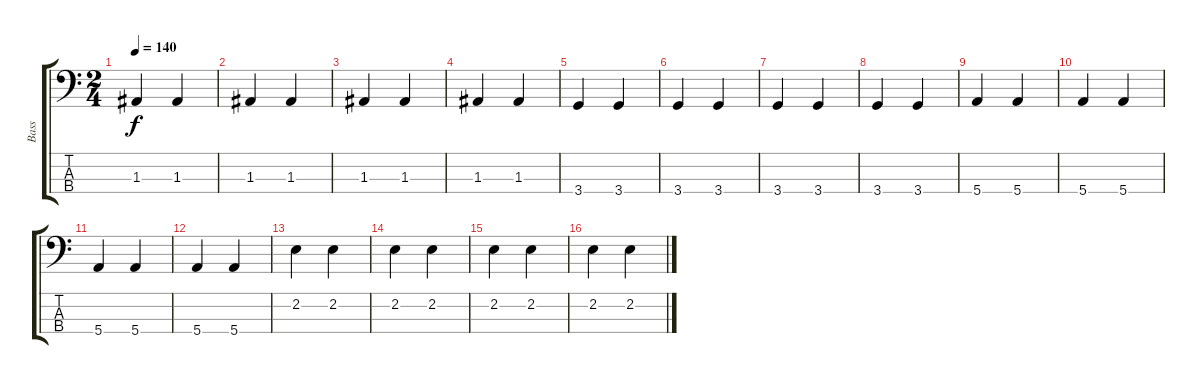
\track ("Bass" "Bass") {instrument slapbass2}
\staff {score tabs}
\tuning (G2 D2 A1 E1) {hide}
\ts (2 4)
\tempo 140
\clef f4
\ks c
1.3.4{dy f} 1.3.4 |
1.3.4 1.3.4 |
1.3.4 1.3.4 |
1.3.4 1.3.4 |
3.4.4 3.4.4 |
3.4.4 3.4.4 |
3.4.4 3.4.4 |
3.4.4 3.4.4 |
5.4.4 5.4.4 |
5.4.4 5.4.4 |
5.4.4 5.4.4 |
5.4.4 5.4.4 |
2.2.4 2.2.4 |
2.2.4 2.2.4 |
2.2.4 2.2.4 |
2.2.4 2.2.4
